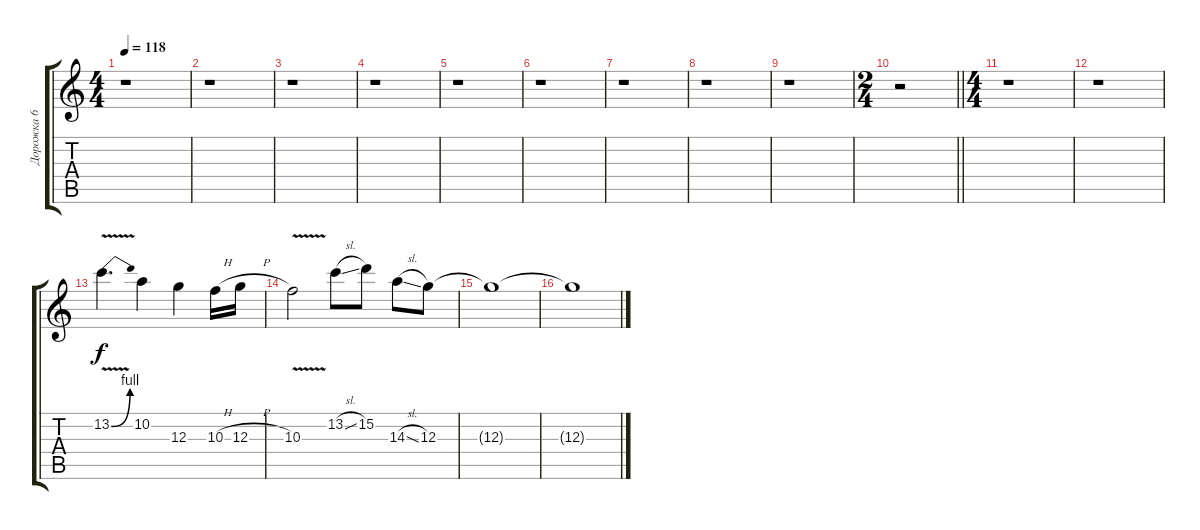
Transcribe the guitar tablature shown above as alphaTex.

\track ("Дорожка 6" "Дорожка 6") {instrument distortionguitar}
\staff {score tabs}
\tuning (E4 B3 G3 D3 A2 E2) {hide}
\ts (4 4)
\tempo 118
\clef g2
\ks c
r.1{dy f} |
r.1 |
r.1 |
r.1 |
r.1 |
r.1 |
r.1 |
r.1 |
r.1 |
\ts (2 4)
\barLineRight lightlight
r.2 |
\ts (4 4)
r.1 |
r.1 |
13.2{be (bend 0 0 60 4) v}.4{d} 10.2.4 12.3.4 10.3{h}.16 12.3{h}.16 |
10.3{v}.2 13.2{sl}.8 15.2.8 14.3{sl}.8 12.3.8 |
12.3{t}.1 |
12.3{t}.1
